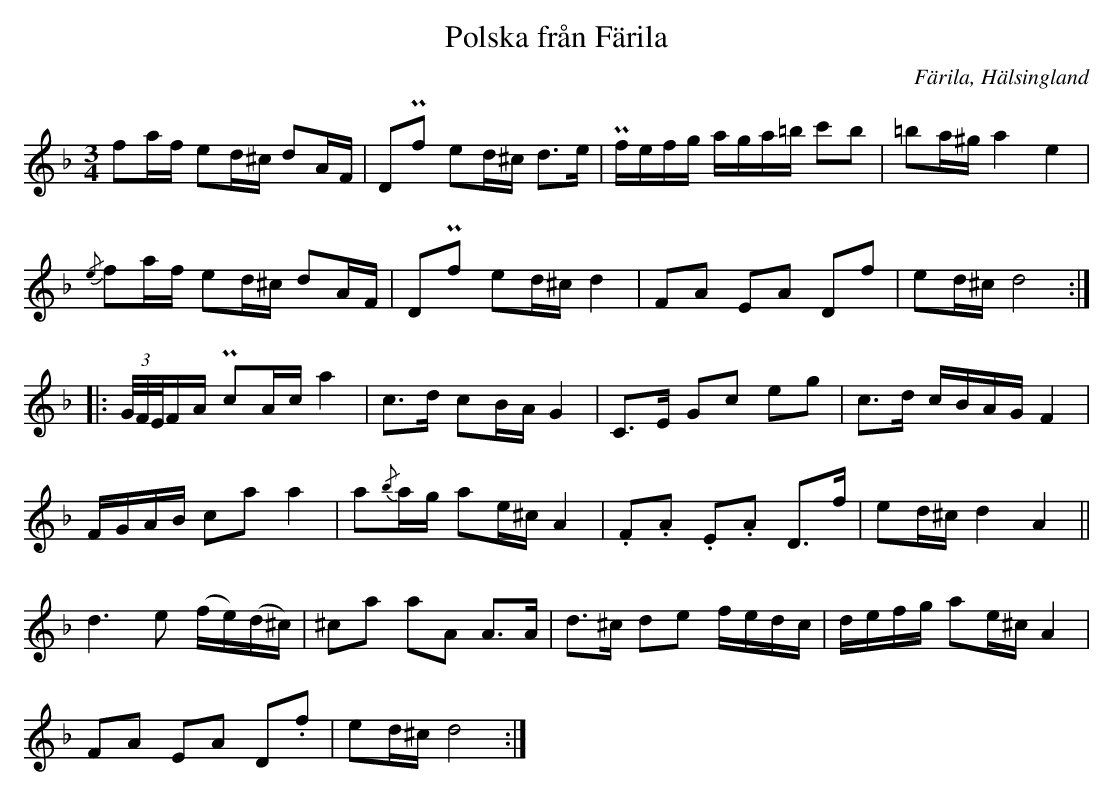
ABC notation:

X:1
T: Polska från Färila
O: Färila, Hälsingland
M: 3/4
L: 1/16
K: Dm
f2af e2d^c d2AF | D2Pf2 e2d^c d2>e2 | Pfefg aga=b c'2b2 | =b2a^g a4 e4 |
{/e}f2af e2d^c d2AF | D2Pf2 e2d^c d4 | F2A2 E2A2 D2f2 | e2d^c d8 ::
(3G/F/E/FA Pc2Ac a4 | c2>d2 c2BA G4 | C2>E2 G2c2 e2g2 | c2>d2 cBAG F4 |
FGAB c2a2 a4 | a2{/b}ag a2e^c A4 | .F2.A2 .E2.A2 D2>f2 | e2d^c d4 A4 ||
d6e2 (fe)(d^c) | ^c2a2 a2A2 A2>A2 | d2>^c2 d2e2 fedc | defg a2e^c A4 |
F2A2 E2A2 D2.f2 | e2d^c d8 :|
